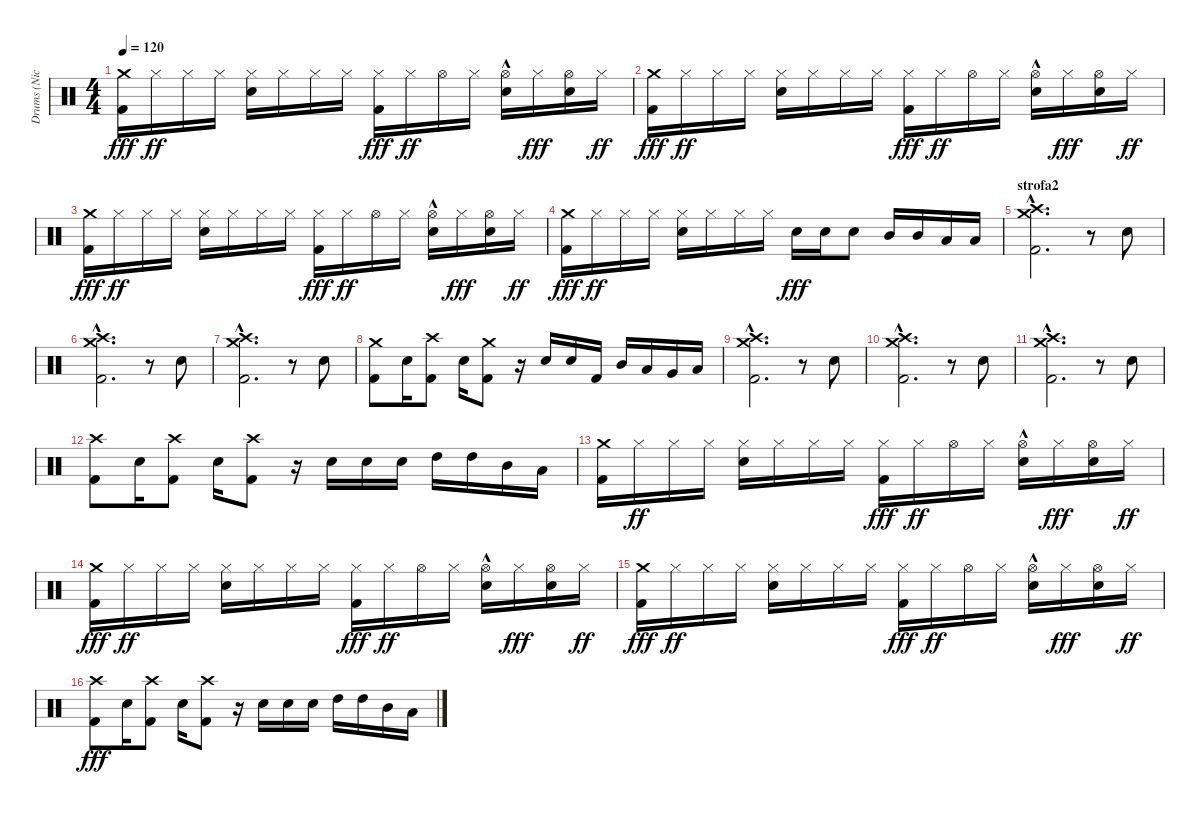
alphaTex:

\track ("Drums (Nicko)" "Drums (Nic") {instrument percussion}
\staff {score}
\articulation defaults
\ts (4 4)
\tempo 120
\clef neutral
\ks c
("Crash medium (hit)" "Kick (hit) 2").16{dy fff} "Hi-Hat (closed)".16{dy ff} "Hi-Hat (closed)".16 "Hi-Hat (closed)".16 ("Hi-Hat (closed)" "Electric Snare (hit)").16 "Hi-Hat (closed)".16 "Hi-Hat (closed)".16 "Hi-Hat (closed)".16 ("Hi-Hat (closed)" "Kick (hit) 2").16{dy fff} "Hi-Hat (closed)".16{dy ff} "Hi-Hat (open)".16 "Hi-Hat (closed)".16 ("Hi-Hat (open)"{hac} "Electric Snare (hit)").16 "Hi-Hat (closed)".16{dy fff} ("Hi-Hat (open)" "Electric Snare (hit)").16 "Hi-Hat (closed)".16{dy ff} |
("Crash medium (hit)" "Kick (hit) 2").16{dy fff} "Hi-Hat (closed)".16{dy ff} "Hi-Hat (closed)".16 "Hi-Hat (closed)".16 ("Hi-Hat (closed)" "Electric Snare (hit)").16 "Hi-Hat (closed)".16 "Hi-Hat (closed)".16 "Hi-Hat (closed)".16 ("Hi-Hat (closed)" "Kick (hit) 2").16{dy fff} "Hi-Hat (closed)".16{dy ff} "Hi-Hat (open)".16 "Hi-Hat (closed)".16 ("Hi-Hat (open)"{hac} "Electric Snare (hit)").16 "Hi-Hat (closed)".16{dy fff} ("Hi-Hat (open)" "Electric Snare (hit)").16 "Hi-Hat (closed)".16{dy ff} |
("Crash medium (hit)" "Kick (hit) 2").16{dy fff} "Hi-Hat (closed)".16{dy ff} "Hi-Hat (closed)".16 "Hi-Hat (closed)".16 ("Hi-Hat (closed)" "Electric Snare (hit)").16 "Hi-Hat (closed)".16 "Hi-Hat (closed)".16 "Hi-Hat (closed)".16 ("Hi-Hat (closed)" "Kick (hit) 2").16{dy fff} "Hi-Hat (closed)".16{dy ff} "Hi-Hat (open)".16 "Hi-Hat (closed)".16 ("Hi-Hat (open)"{hac} "Electric Snare (hit)").16 "Hi-Hat (closed)".16{dy fff} ("Hi-Hat (open)" "Electric Snare (hit)").16 "Hi-Hat (closed)".16{dy ff} |
("Crash medium (hit)" "Kick (hit) 2").16{dy fff} "Hi-Hat (closed)".16{dy ff} "Hi-Hat (closed)".16 "Hi-Hat (closed)".16 ("Hi-Hat (closed)" "Electric Snare (hit)").16 "Hi-Hat (closed)".16 "Hi-Hat (closed)".16 "Hi-Hat (closed)".16 "Electric Snare (hit)".16{dy fff} "Electric Snare (hit)".16 "Electric Snare (hit)".8 "Mid Tom (hit)".16 "Mid Tom (hit)".16 "Low Tom (hit)".16 "Low Tom (hit)".16 |
\section ("" "strofa2")
("Crash medium (hit)"{hac} "Crash high (hit)"{hac} "Kick (hit) 2"{hac}).2{d} r.8 "Electric Snare (hit)".8 |
("Crash medium (hit)"{hac} "Crash high (hit)"{hac} "Kick (hit) 2"{hac}).2{d} r.8 "Electric Snare (hit)".8 |
("Crash medium (hit)"{hac} "Crash high (hit)"{hac} "Kick (hit) 2"{hac}).2{d} r.8 "Electric Snare (hit)".8 |
("Crash medium (hit)" "Kick (hit) 2").8 "Electric Snare (hit)".16 ("Crash high (hit)" "Kick (hit) 2").8 "Electric Snare (hit)".16 ("Crash medium (hit)" "Kick (hit) 2").8 r.16 "Electric Snare (hit)".16 "Electric Snare (hit)".16 "Kick (hit) 2".16 "Mid Tom (hit)".16 "Low Tom (hit)".16 "Very Low Tom (hit)".16 "Low Floor Tom (hit)".16 |
("Crash medium (hit)"{hac} "Crash high (hit)"{hac} "Kick (hit) 2"{hac}).2{d} r.8 "Electric Snare (hit)".8 |
("Crash medium (hit)"{hac} "Crash high (hit)"{hac} "Kick (hit) 2"{hac}).2{d} r.8 "Electric Snare (hit)".8 |
("Crash medium (hit)"{hac} "Crash high (hit)"{hac} "Kick (hit) 2"{hac}).2{d} r.8 "Electric Snare (hit)".8 |
("Crash high (hit)" "Kick (hit) 2").8 "Electric Snare (hit)".16 ("Crash high (hit)" "Kick (hit) 2").8 "Electric Snare (hit)".16 ("Crash high (hit)" "Kick (hit) 2").8 r.16 "Electric Snare (hit)".16 "Electric Snare (hit)".16 "Electric Snare (hit)".16 "High Tom (hit)".16 "High Tom (hit)".16 "Mid Tom (hit)".16 "Low Tom (hit)".16 |
("Crash medium (hit)" "Kick (hit) 2").16 "Hi-Hat (closed)".16{dy ff} "Hi-Hat (closed)".16 "Hi-Hat (closed)".16 ("Hi-Hat (closed)" "Electric Snare (hit)").16 "Hi-Hat (closed)".16 "Hi-Hat (closed)".16 "Hi-Hat (closed)".16 ("Hi-Hat (closed)" "Kick (hit) 2").16{dy fff} "Hi-Hat (closed)".16{dy ff} "Hi-Hat (open)".16 "Hi-Hat (closed)".16 ("Hi-Hat (open)"{hac} "Electric Snare (hit)").16 "Hi-Hat (closed)".16{dy fff} ("Hi-Hat (open)" "Electric Snare (hit)").16 "Hi-Hat (closed)".16{dy ff} |
("Crash medium (hit)" "Kick (hit) 2").16{dy fff} "Hi-Hat (closed)".16{dy ff} "Hi-Hat (closed)".16 "Hi-Hat (closed)".16 ("Hi-Hat (closed)" "Electric Snare (hit)").16 "Hi-Hat (closed)".16 "Hi-Hat (closed)".16 "Hi-Hat (closed)".16 ("Hi-Hat (closed)" "Kick (hit) 2").16{dy fff} "Hi-Hat (closed)".16{dy ff} "Hi-Hat (open)".16 "Hi-Hat (closed)".16 ("Hi-Hat (open)"{hac} "Electric Snare (hit)").16 "Hi-Hat (closed)".16{dy fff} ("Hi-Hat (open)" "Electric Snare (hit)").16 "Hi-Hat (closed)".16{dy ff} |
("Crash medium (hit)" "Kick (hit) 2").16{dy fff} "Hi-Hat (closed)".16{dy ff} "Hi-Hat (closed)".16 "Hi-Hat (closed)".16 ("Hi-Hat (closed)" "Electric Snare (hit)").16 "Hi-Hat (closed)".16 "Hi-Hat (closed)".16 "Hi-Hat (closed)".16 ("Hi-Hat (closed)" "Kick (hit) 2").16{dy fff} "Hi-Hat (closed)".16{dy ff} "Hi-Hat (open)".16 "Hi-Hat (closed)".16 ("Hi-Hat (open)"{hac} "Electric Snare (hit)").16 "Hi-Hat (closed)".16{dy fff} ("Hi-Hat (open)" "Electric Snare (hit)").16 "Hi-Hat (closed)".16{dy ff} |
("Crash high (hit)" "Kick (hit) 2").8{dy fff} "Electric Snare (hit)".16 ("Crash high (hit)" "Kick (hit) 2").8 "Electric Snare (hit)".16 ("Crash high (hit)" "Kick (hit) 2").8 r.16 "Electric Snare (hit)".16 "Electric Snare (hit)".16 "Electric Snare (hit)".16 "High Tom (hit)".16 "High Tom (hit)".16 "Mid Tom (hit)".16 "Low Tom (hit)".16
